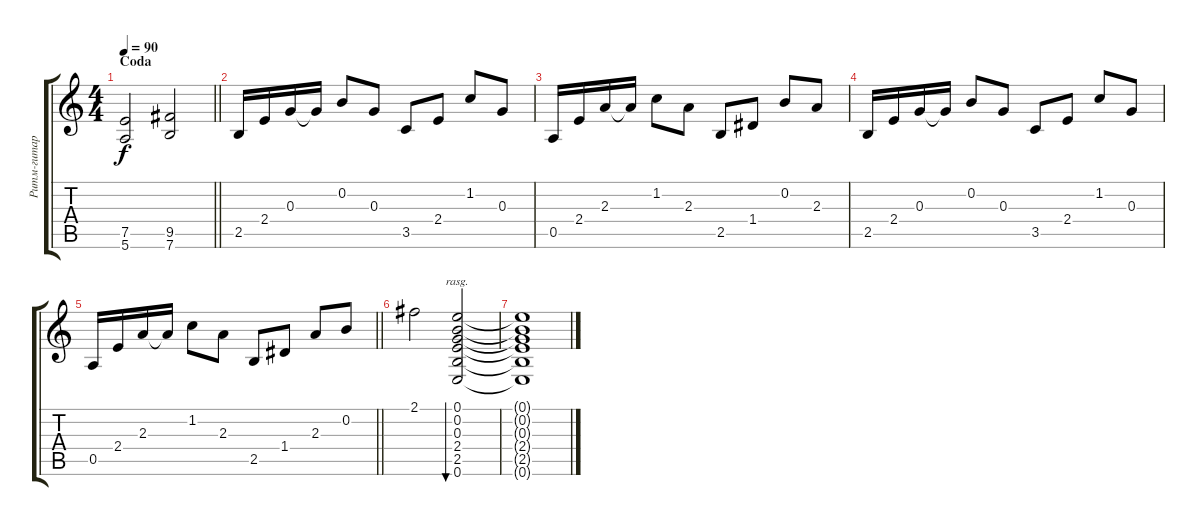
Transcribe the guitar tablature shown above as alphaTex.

\track ("Ритм-гитара." "Ритм-гитар") {instrument acousticguitarsteel}
\staff {score tabs}
\tuning (E4 B3 G3 D3 A2 E2) {hide}
\ts (4 4)
\section ("" "Coda")
\tempo 90
\clef g2
\barLineRight lightlight
\ks c
(7.5 5.6).2{dy f} (9.5 7.6).2 |
2.5.16{instrument acousticguitarsteel} 2.4.16 0.3.16 0.3{t}.16 0.2.8 0.3.8 3.5.8 2.4.8 1.2.8 0.3.8 |
0.5.16 2.4.16 2.3.16 2.3{t}.16 1.2.8 2.3.8 2.5.8 1.4.8 0.2.8 2.3.8 |
2.5.16 2.4.16 0.3.16 0.3{t}.16 0.2.8 0.3.8 3.5.8 2.4.8 1.2.8 0.3.8 |
\barLineRight lightlight
0.5.16 2.4.16 2.3.16 2.3{t}.16 1.2.8 2.3.8 2.5.8 1.4.8 2.3.8 0.2.8 |
2.1.2 (0.1 0.2 0.3 2.4 2.5 0.6).2{bu 480 rasg ii} |
(0.1{t} 0.2{t} 0.3{t} 2.4{t} 2.5{t} 0.6{t}).1
